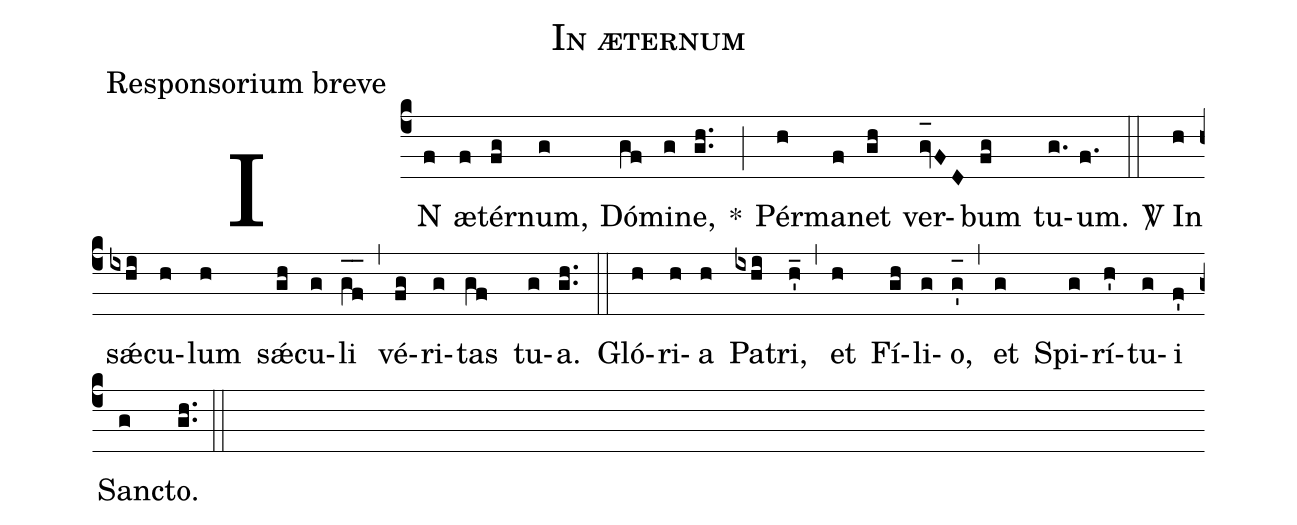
name:In æternum;
office-part:Responsorium breve;
%%
(c4) IN(f) æ(f)tér(fg)num,(g) Dó(gf)mi(g)ne,(gh..) *(;) Pér(h)ma(f)net(gh) ver(gv_[oh:h]FD)bum(fg) tu(g.)um.(f.) (::)
<sp>V/</sp> In(h) sǽ(ixhi)cu(h)lum(h) sǽ(gh)cu(g)li(g_[oh:h]f_[oh:h]) (,) vé(fg)ri(g)tas(gf) tu(g)a.(gh..) (::) Gló(h)ri(h)a(h) Pa(ixhi)tri,(h'_) (,) et(h) Fí(gh)li(g)o,(g'_[oh:h]) (,) et(g) Spi(g)rí(h')tu(g)i(f') San(g)cto.(gh..) (::)
